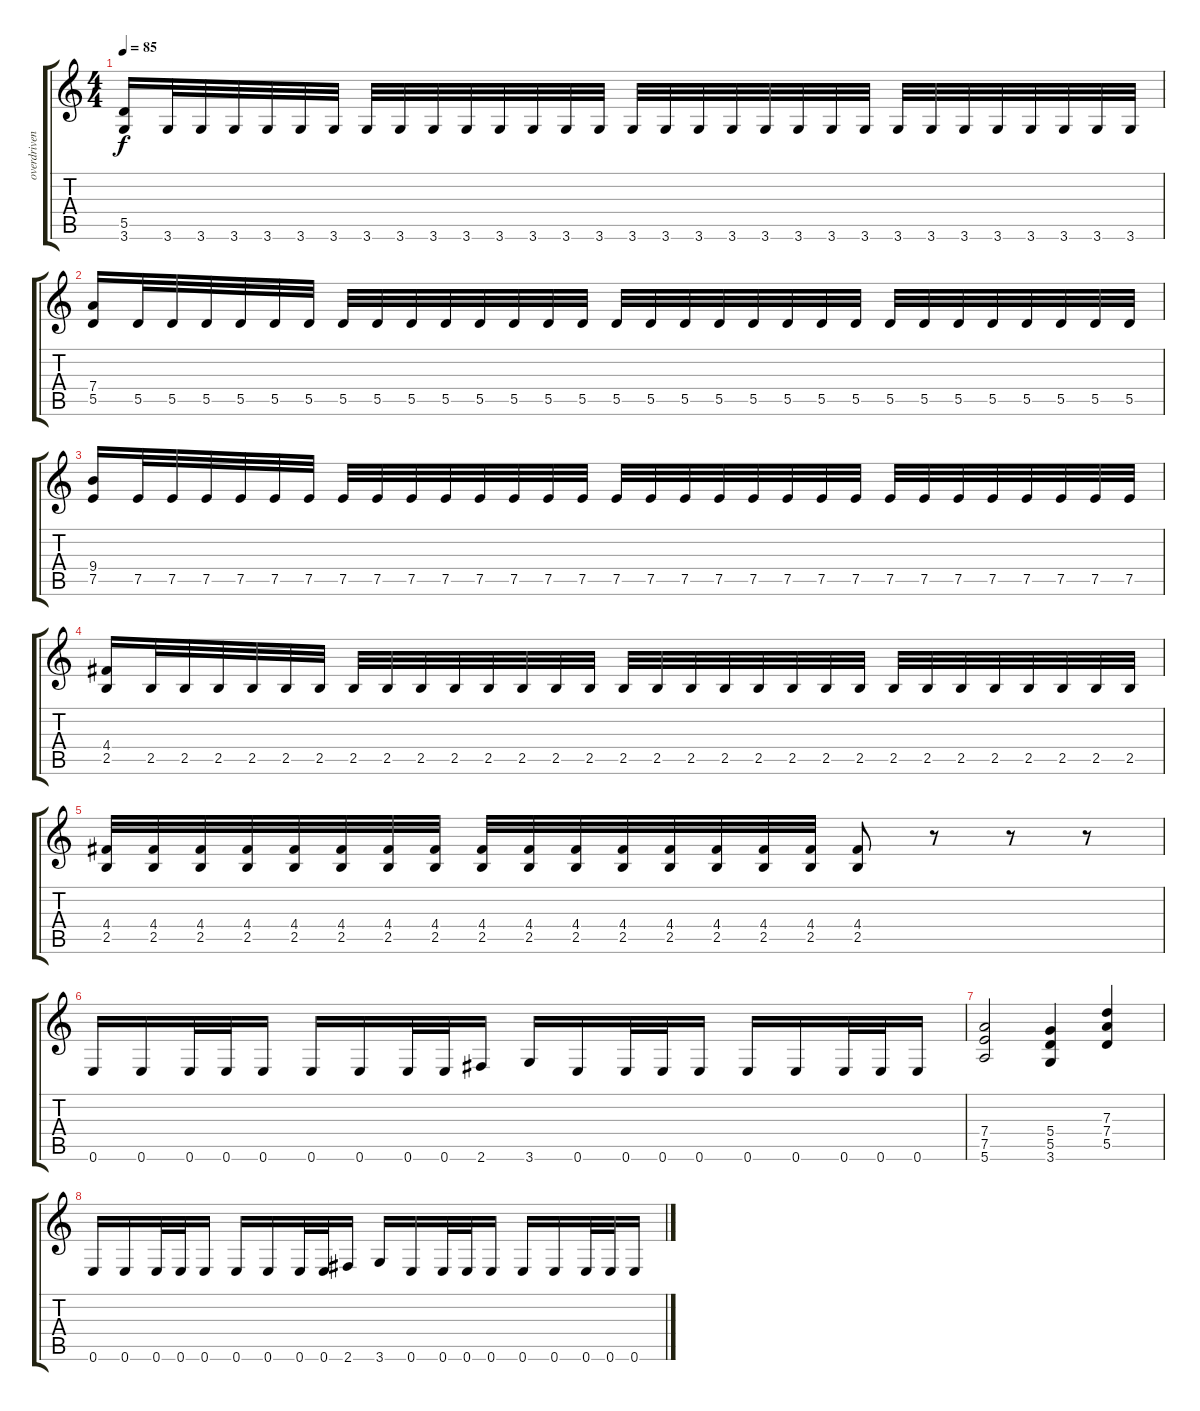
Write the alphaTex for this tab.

\track ("overdriven" "overdriven") {instrument overdrivenguitar}
\staff {score tabs}
\tuning (E4 B3 G3 D3 A2 E2) {hide}
\ts (4 4)
\tempo 85
\clef g2
\ks c
(5.5 3.6).16{dy f} 3.6.32 3.6.32 3.6.32 3.6.32 3.6.32 3.6.32 3.6.32 3.6.32 3.6.32 3.6.32 3.6.32 3.6.32 3.6.32 3.6.32 3.6.32 3.6.32 3.6.32 3.6.32 3.6.32 3.6.32 3.6.32 3.6.32 3.6.32 3.6.32 3.6.32 3.6.32 3.6.32 3.6.32 3.6.32 3.6.32 |
(7.4 5.5).16 5.5.32 5.5.32 5.5.32 5.5.32 5.5.32 5.5.32 5.5.32 5.5.32 5.5.32 5.5.32 5.5.32 5.5.32 5.5.32 5.5.32 5.5.32 5.5.32 5.5.32 5.5.32 5.5.32 5.5.32 5.5.32 5.5.32 5.5.32 5.5.32 5.5.32 5.5.32 5.5.32 5.5.32 5.5.32 5.5.32 |
(9.4 7.5).16 7.5.32 7.5.32 7.5.32 7.5.32 7.5.32 7.5.32 7.5.32 7.5.32 7.5.32 7.5.32 7.5.32 7.5.32 7.5.32 7.5.32 7.5.32 7.5.32 7.5.32 7.5.32 7.5.32 7.5.32 7.5.32 7.5.32 7.5.32 7.5.32 7.5.32 7.5.32 7.5.32 7.5.32 7.5.32 7.5.32 |
(4.4 2.5).16 2.5.32 2.5.32 2.5.32 2.5.32 2.5.32 2.5.32 2.5.32 2.5.32 2.5.32 2.5.32 2.5.32 2.5.32 2.5.32 2.5.32 2.5.32 2.5.32 2.5.32 2.5.32 2.5.32 2.5.32 2.5.32 2.5.32 2.5.32 2.5.32 2.5.32 2.5.32 2.5.32 2.5.32 2.5.32 2.5.32 |
(4.4 2.5).32 (4.4 2.5).32 (4.4 2.5).32 (4.4 2.5).32 (4.4 2.5).32 (4.4 2.5).32 (4.4 2.5).32 (4.4 2.5).32 (4.4 2.5).32 (4.4 2.5).32 (4.4 2.5).32 (4.4 2.5).32 (4.4 2.5).32 (4.4 2.5).32 (4.4 2.5).32 (4.4 2.5).32 (4.4 2.5).8 r.8 r.8 r.8 |
0.6.16 0.6.16 0.6.32 0.6.32 0.6.16 0.6.16 0.6.16 0.6.32 0.6.32 2.6.16 3.6.16 0.6.16 0.6.32 0.6.32 0.6.16 0.6.16 0.6.16 0.6.32 0.6.32 0.6.16 |
(7.4 7.5 5.6).2 (5.4 5.5 3.6).4 (7.3 7.4 5.5).4 |
0.6.16 0.6.16 0.6.32 0.6.32 0.6.16 0.6.16 0.6.16 0.6.32 0.6.32 2.6.16 3.6.16 0.6.16 0.6.32 0.6.32 0.6.16 0.6.16 0.6.16 0.6.32 0.6.32 0.6.16
